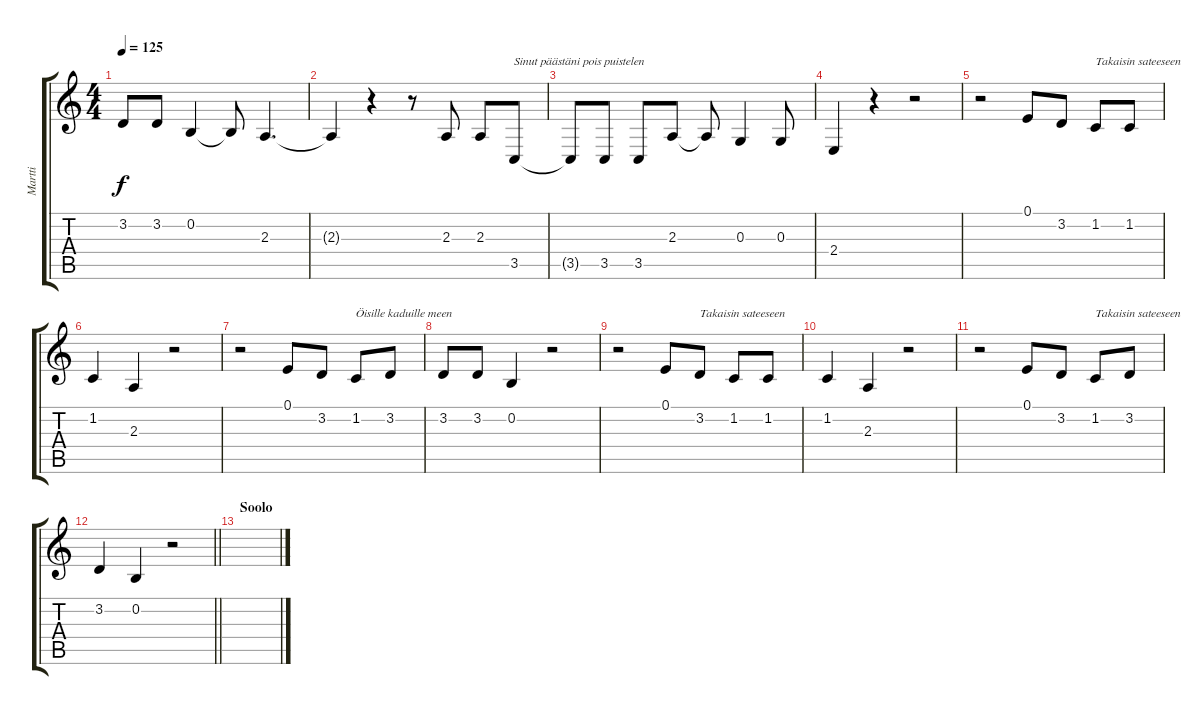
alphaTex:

\track ("Martti" "Martti") {instrument cello}
\staff {score tabs}
\tuning (E4 B3 G3 D3 A2 E2) {hide}
\ts (4 4)
\tempo 125
\clef g2
\ks c
3.2{t}.8{dy f} 3.2.8 0.2.4 0.2{t}.8 2.3.4{d} |
2.3{t}.4 r.4 r.8 2.3.8 2.3.8 3.5.8{txt "Sinut päästäni pois puistelen"} |
3.5{t}.8 3.5.8 3.5.8 2.3.8 2.3{t}.8 0.3.4 0.3.8 |
2.4.4 r.4 r.2 |
r.2 0.1.8 3.2.8 1.2.8{txt "Takaisin sateeseen"} 1.2.8 |
1.2.4 2.3.4 r.2 |
r.2 0.1.8 3.2.8 1.2.8{txt "Öisille kaduille meen"} 3.2.8 |
3.2.8 3.2.8 0.2.4 r.2 |
r.2 0.1.8 3.2.8{txt "Takaisin sateeseen"} 1.2.8 1.2.8 |
1.2.4 2.3.4 r.2 |
r.2 0.1.8 3.2.8 1.2.8{txt "Takaisin sateeseen"} 3.2.8 |
\barLineRight lightlight
3.2.4 0.2.4 r.2 |
\section ("" "Soolo")
